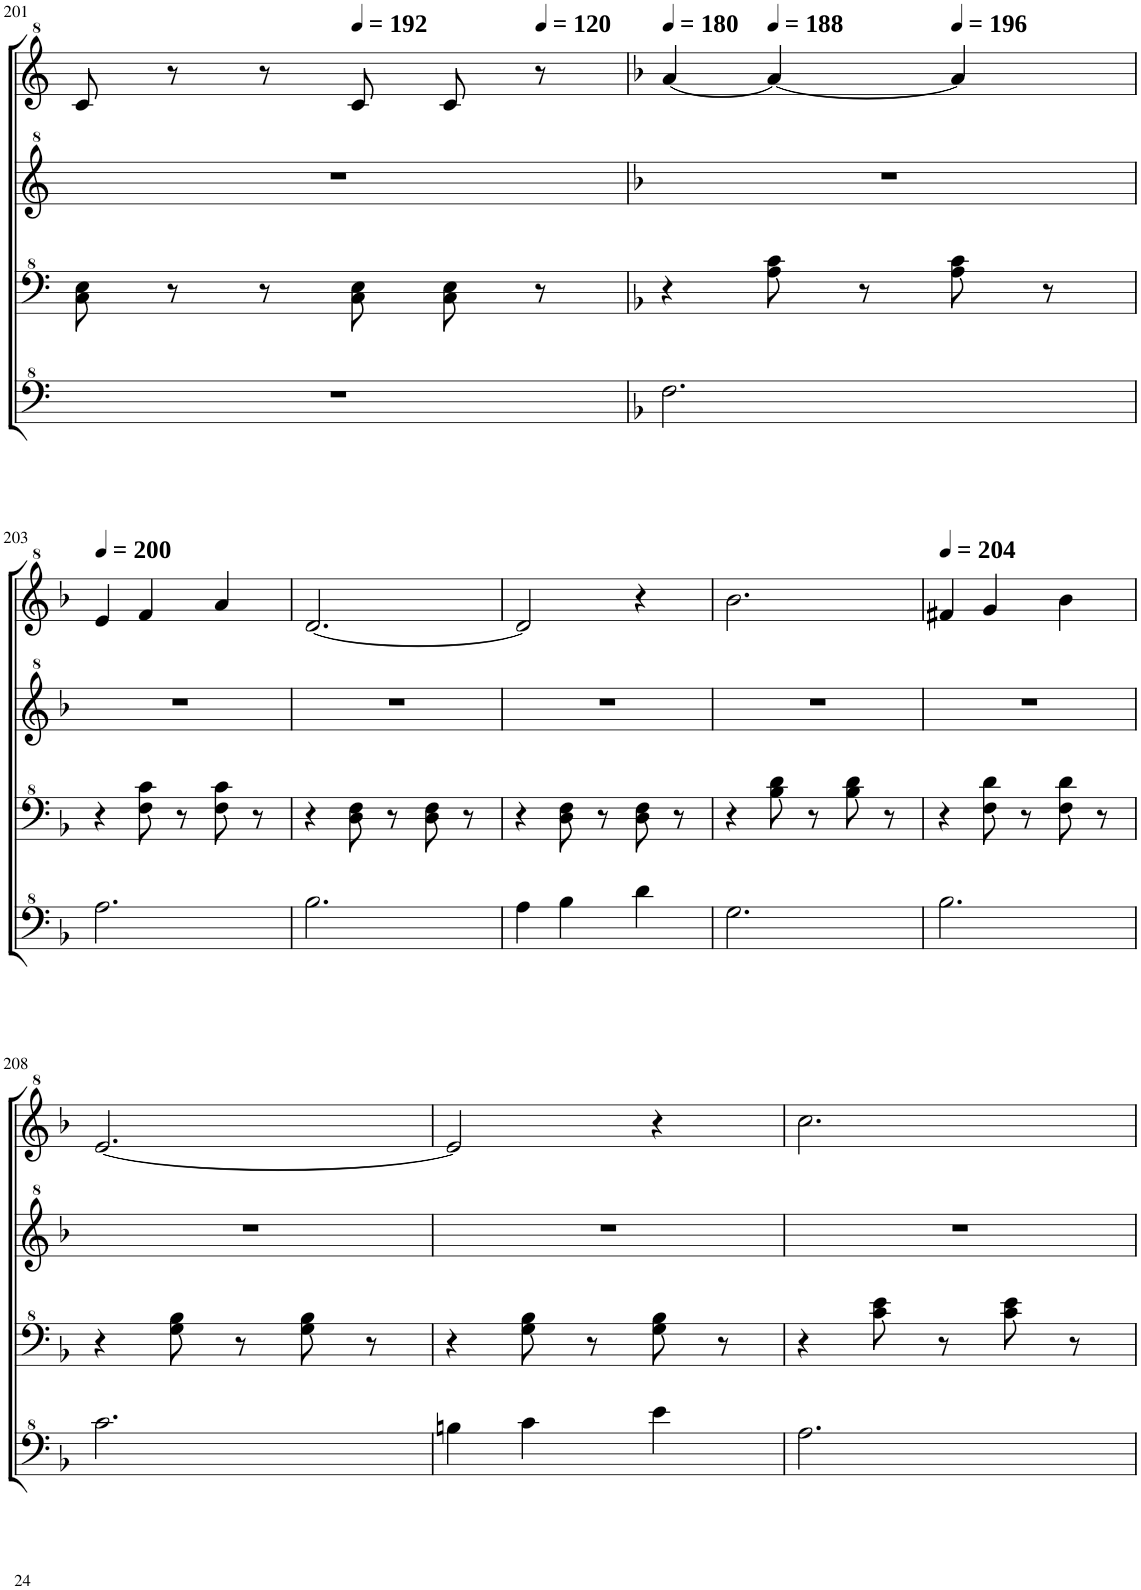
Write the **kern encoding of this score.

**kern	**kern	**kern	**kern
*part1	*part1	*part1	*part1
*staff4	*staff3	*staff2	*staff1
*I"Model III	*	*	*
!!LO:PB:g=z
*clefF^4	*clefF^4	*clefG^2	*clefG^2
*k[]	*k[]	*k[]	*k[]
*M3/4	*M3/4	*M3/4	*M3/4
=201	=201	=201	=201
2.r	8c\ 8e\	2.r	8cc/
.	8r	.	8r
.	8r	.	8r
*	*	*	*MM192
.	8c\ 8e\	.	8cc/
.	8c\ 8e\	.	8cc/
*	*	*	*MM120
.	8r	.	8r
=202	=202	=202	=202
*k[b-]	*k[b-]	*k[b-]	*k[b-]
*	*	*	*MM180
2.f\	4r	2.r	[4aa/
*	*	*	*MM188
.	8a\ 8cc\	.	4aa/_
.	8r	.	.
*	*	*	*MM196
.	8a\ 8cc\	.	4aa/]
.	8r	.	.
!!LO:LB:g=z
=203	=203	=203	=203
*	*	*	*MM200
2.a\	4r	2.r	4ee/
.	8f\ 8cc\	.	4ff/
.	8r	.	.
.	8f\ 8cc\	.	4aa/
.	8r	.	.
=204	=204	=204	=204
2.b-\	4r	2.r	[2.dd/
.	8d\ 8f\	.	.
.	8r	.	.
.	8d\ 8f\	.	.
.	8r	.	.
=205	=205	=205	=205
4a\	4r	2.r	2dd/]
4b-\	8d\ 8f\	.	.
.	8r	.	.
4dd\	8d\ 8f\	.	4r
.	8r	.	.
=206	=206	=206	=206
2.g\	4r	2.r	2.bb-\
.	8b-\ 8dd\	.	.
.	8r	.	.
.	8b-\ 8dd\	.	.
.	8r	.	.
=207	=207	=207	=207
*	*	*	*MM204
2.b-\	4r	2.r	4ff#X/
.	8f\ 8dd\	.	4gg/
.	8r	.	.
.	8f\ 8dd\	.	4bb-\
.	8r	.	.
!!LO:LB:g=z
=208	=208	=208	=208
2.cc\	4r	2.r	[2.ee/
.	8g\ 8b-\	.	.
.	8r	.	.
.	8g\ 8b-\	.	.
.	8r	.	.
=209	=209	=209	=209
4bn\	4r	2.r	2ee/]
4cc\	8g\ 8b-\	.	.
.	8r	.	.
4ee\	8g\ 8b-\	.	4r
.	8r	.	.
=210	=210	=210	=210
2.a\	4r	2.r	2.ccc\
.	8cc\ 8ee\	.	.
.	8r	.	.
.	8cc\ 8ee\	.	.
.	8r	.	.
=	=	=	=
*-	*-	*-	*-
